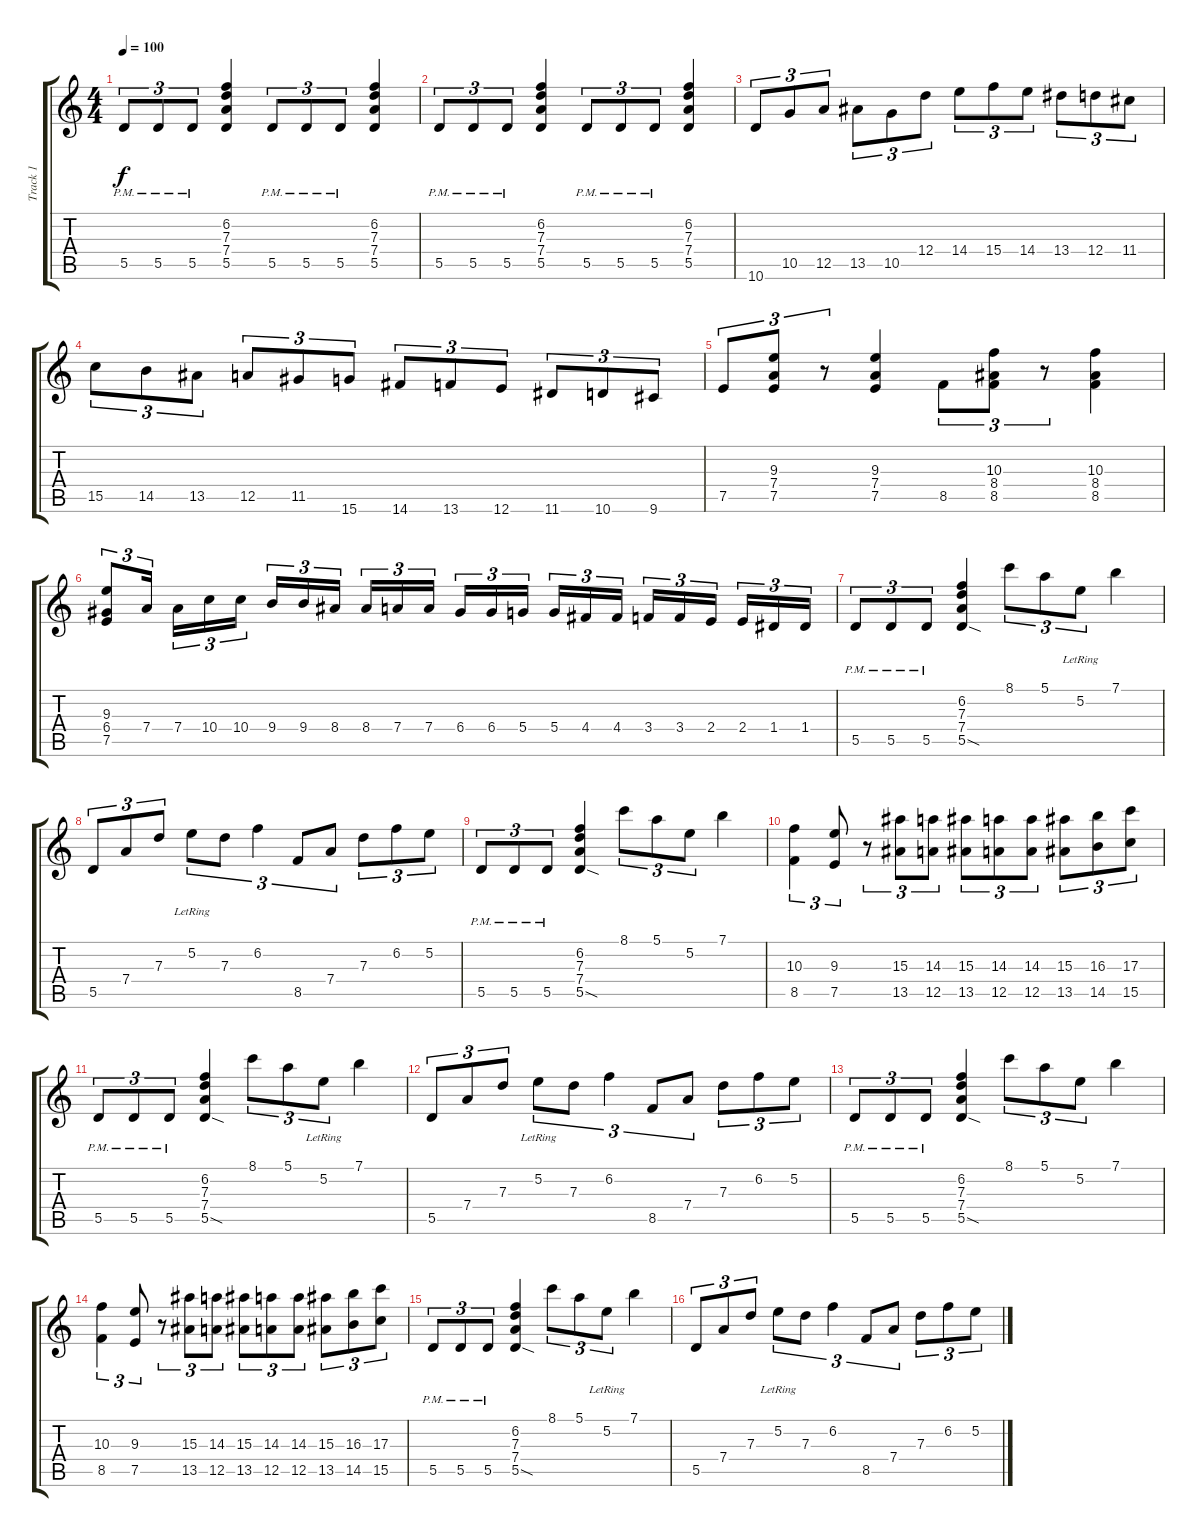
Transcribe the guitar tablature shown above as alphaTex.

\track ("Track 1" "Track 1") {instrument distortionguitar}
\staff {score tabs}
\tuning (E4 B3 G3 D3 A2 E2) {hide}
\ts (4 4)
\tempo 100
\clef g2
\ks c
5.5{pm}.8{tu (3 2) dy f} 5.5{pm}.8{tu (3 2)} 5.5{pm}.8{tu (3 2)} (6.2 7.3 7.4 5.5).4 5.5{pm}.8{tu (3 2)} 5.5{pm}.8{tu (3 2)} 5.5{pm}.8{tu (3 2)} (6.2 7.3 7.4 5.5).4 |
5.5{pm}.8{tu (3 2)} 5.5{pm}.8{tu (3 2)} 5.5{pm}.8{tu (3 2)} (6.2 7.3 7.4 5.5).4 5.5{pm}.8{tu (3 2)} 5.5{pm}.8{tu (3 2)} 5.5{pm}.8{tu (3 2)} (6.2 7.3 7.4 5.5).4 |
10.6.8{tu (3 2)} 10.5.8{tu (3 2)} 12.5.8{tu (3 2)} 13.5.8{tu (3 2)} 10.5.8{tu (3 2)} 12.4.8{tu (3 2)} 14.4.8{tu (3 2)} 15.4.8{tu (3 2)} 14.4.8{tu (3 2)} 13.4.8{tu (3 2)} 12.4.8{tu (3 2)} 11.4.8{tu (3 2)} |
15.5.8{tu (3 2)} 14.5.8{tu (3 2)} 13.5.8{tu (3 2)} 12.5.8{tu (3 2)} 11.5.8{tu (3 2)} 15.6.8{tu (3 2)} 14.6.8{tu (3 2)} 13.6.8{tu (3 2)} 12.6.8{tu (3 2)} 11.6.8{tu (3 2)} 10.6.8{tu (3 2)} 9.6.8{tu (3 2)} |
7.5.8{tu (3 2)} (9.3 7.4 7.5).8{tu (3 2)} r.8{tu (3 2)} (9.3 7.4 7.5).4 8.5.8{tu (3 2)} (10.3 8.4 8.5).8{tu (3 2)} r.8{tu (3 2)} (10.3 8.4 8.5).4 |
(9.3 6.4 7.5).8{tu (3 2)} 7.4.16{tu (3 2) beam splitsecondary} 7.4.16{tu (3 2)} 10.4.16{tu (3 2)} 10.4.16{tu (3 2)} 9.4.16{tu (3 2)} 9.4.16{tu (3 2)} 8.4.16{tu (3 2) beam splitsecondary} 8.4.16{tu (3 2)} 7.4.16{tu (3 2)} 7.4.16{tu (3 2)} 6.4.16{tu (3 2)} 6.4.16{tu (3 2)} 5.4.16{tu (3 2) beam splitsecondary} 5.4.16{tu (3 2)} 4.4.16{tu (3 2)} 4.4.16{tu (3 2)} 3.4.16{tu (3 2)} 3.4.16{tu (3 2)} 2.4.16{tu (3 2) beam splitsecondary} 2.4.16{tu (3 2)} 1.4.16{tu (3 2)} 1.4.16{tu (3 2)} |
5.5{pm}.8{tu (3 2)} 5.5{pm}.8{tu (3 2)} 5.5{pm}.8{tu (3 2)} (6.2 7.3 7.4 5.5{sod}).4 8.1.8{tu (3 2)} 5.1.8{tu (3 2)} 5.2{lr}.8{tu (3 2)} 7.1.4 |
5.5.8{tu (3 2)} 7.4.8{tu (3 2)} 7.3.8{tu (3 2)} 5.2{lr}.8{tu (3 2)} 7.3.8{tu (3 2)} 6.2.4{tu (3 2)} 8.5.8{tu (3 2)} 7.4.8{tu (3 2)} 7.3.8{tu (3 2)} 6.2.8{tu (3 2)} 5.2.8{tu (3 2)} |
5.5{pm}.8{tu (3 2)} 5.5{pm}.8{tu (3 2)} 5.5{pm}.8{tu (3 2)} (6.2 7.3 7.4 5.5{sod}).4 8.1.8{tu (3 2)} 5.1.8{tu (3 2)} 5.2.8{tu (3 2)} 7.1.4 |
(10.3 8.5).4{tu (3 2)} (9.3 7.5).8{tu (3 2)} r.8{tu (3 2)} (15.3 13.5).8{tu (3 2)} (14.3 12.5).8{tu (3 2)} (15.3 13.5).8{tu (3 2)} (14.3 12.5).8{tu (3 2)} (14.3 12.5).8{tu (3 2)} (15.3 13.5).8{tu (3 2)} (16.3 14.5).8{tu (3 2)} (17.3 15.5).8{tu (3 2)} |
5.5{pm}.8{tu (3 2)} 5.5{pm}.8{tu (3 2)} 5.5{pm}.8{tu (3 2)} (6.2 7.3 7.4 5.5{sod}).4 8.1.8{tu (3 2)} 5.1.8{tu (3 2)} 5.2{lr}.8{tu (3 2)} 7.1.4 |
5.5.8{tu (3 2)} 7.4.8{tu (3 2)} 7.3.8{tu (3 2)} 5.2{lr}.8{tu (3 2)} 7.3.8{tu (3 2)} 6.2.4{tu (3 2)} 8.5.8{tu (3 2)} 7.4.8{tu (3 2)} 7.3.8{tu (3 2)} 6.2.8{tu (3 2)} 5.2.8{tu (3 2)} |
5.5{pm}.8{tu (3 2)} 5.5{pm}.8{tu (3 2)} 5.5{pm}.8{tu (3 2)} (6.2 7.3 7.4 5.5{sod}).4 8.1.8{tu (3 2)} 5.1.8{tu (3 2)} 5.2.8{tu (3 2)} 7.1.4 |
(10.3 8.5).4{tu (3 2)} (9.3 7.5).8{tu (3 2)} r.8{tu (3 2)} (15.3 13.5).8{tu (3 2)} (14.3 12.5).8{tu (3 2)} (15.3 13.5).8{tu (3 2)} (14.3 12.5).8{tu (3 2)} (14.3 12.5).8{tu (3 2)} (15.3 13.5).8{tu (3 2)} (16.3 14.5).8{tu (3 2)} (17.3 15.5).8{tu (3 2)} |
5.5{pm}.8{tu (3 2)} 5.5{pm}.8{tu (3 2)} 5.5{pm}.8{tu (3 2)} (6.2 7.3 7.4 5.5{sod}).4 8.1.8{tu (3 2)} 5.1.8{tu (3 2)} 5.2{lr}.8{tu (3 2)} 7.1.4 |
5.5.8{tu (3 2)} 7.4.8{tu (3 2)} 7.3.8{tu (3 2)} 5.2{lr}.8{tu (3 2)} 7.3.8{tu (3 2)} 6.2.4{tu (3 2)} 8.5.8{tu (3 2)} 7.4.8{tu (3 2)} 7.3.8{tu (3 2)} 6.2.8{tu (3 2)} 5.2.8{tu (3 2)}
